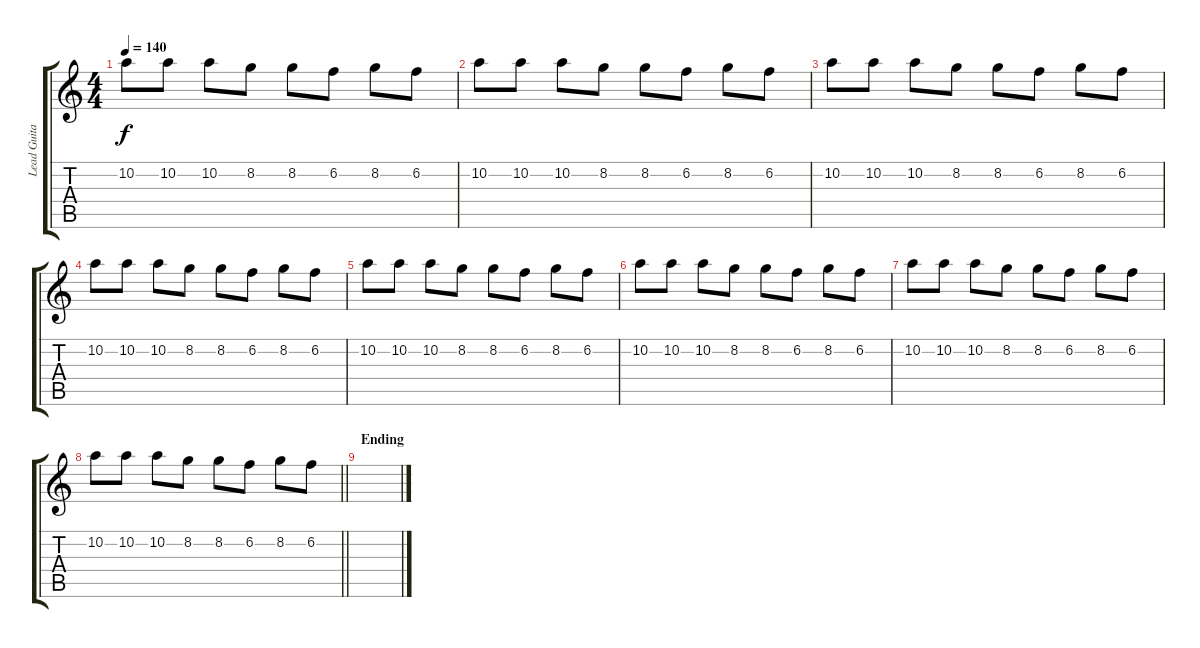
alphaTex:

\track ("Lead Guitar" "Lead Guita") {instrument electricguitarjazz}
\staff {score tabs}
\tuning (E4 B3 G3 D3 A2 E2) {hide}
\ts (4 4)
\tempo 140
\clef g2
\ks c
10.2.8{dy f} 10.2.8 10.2.8 8.2.8 8.2.8 6.2.8 8.2.8 6.2.8 |
10.2.8 10.2.8 10.2.8 8.2.8 8.2.8 6.2.8 8.2.8 6.2.8 |
10.2.8 10.2.8 10.2.8 8.2.8 8.2.8 6.2.8 8.2.8 6.2.8 |
10.2.8 10.2.8 10.2.8 8.2.8 8.2.8 6.2.8 8.2.8 6.2.8 |
10.2.8 10.2.8 10.2.8 8.2.8 8.2.8 6.2.8 8.2.8 6.2.8 |
10.2.8 10.2.8 10.2.8 8.2.8 8.2.8 6.2.8 8.2.8 6.2.8 |
10.2.8 10.2.8 10.2.8 8.2.8 8.2.8 6.2.8 8.2.8 6.2.8 |
\barLineRight lightlight
10.2.8 10.2.8 10.2.8 8.2.8 8.2.8 6.2.8 8.2.8 6.2.8 |
\section ("" "Ending")
